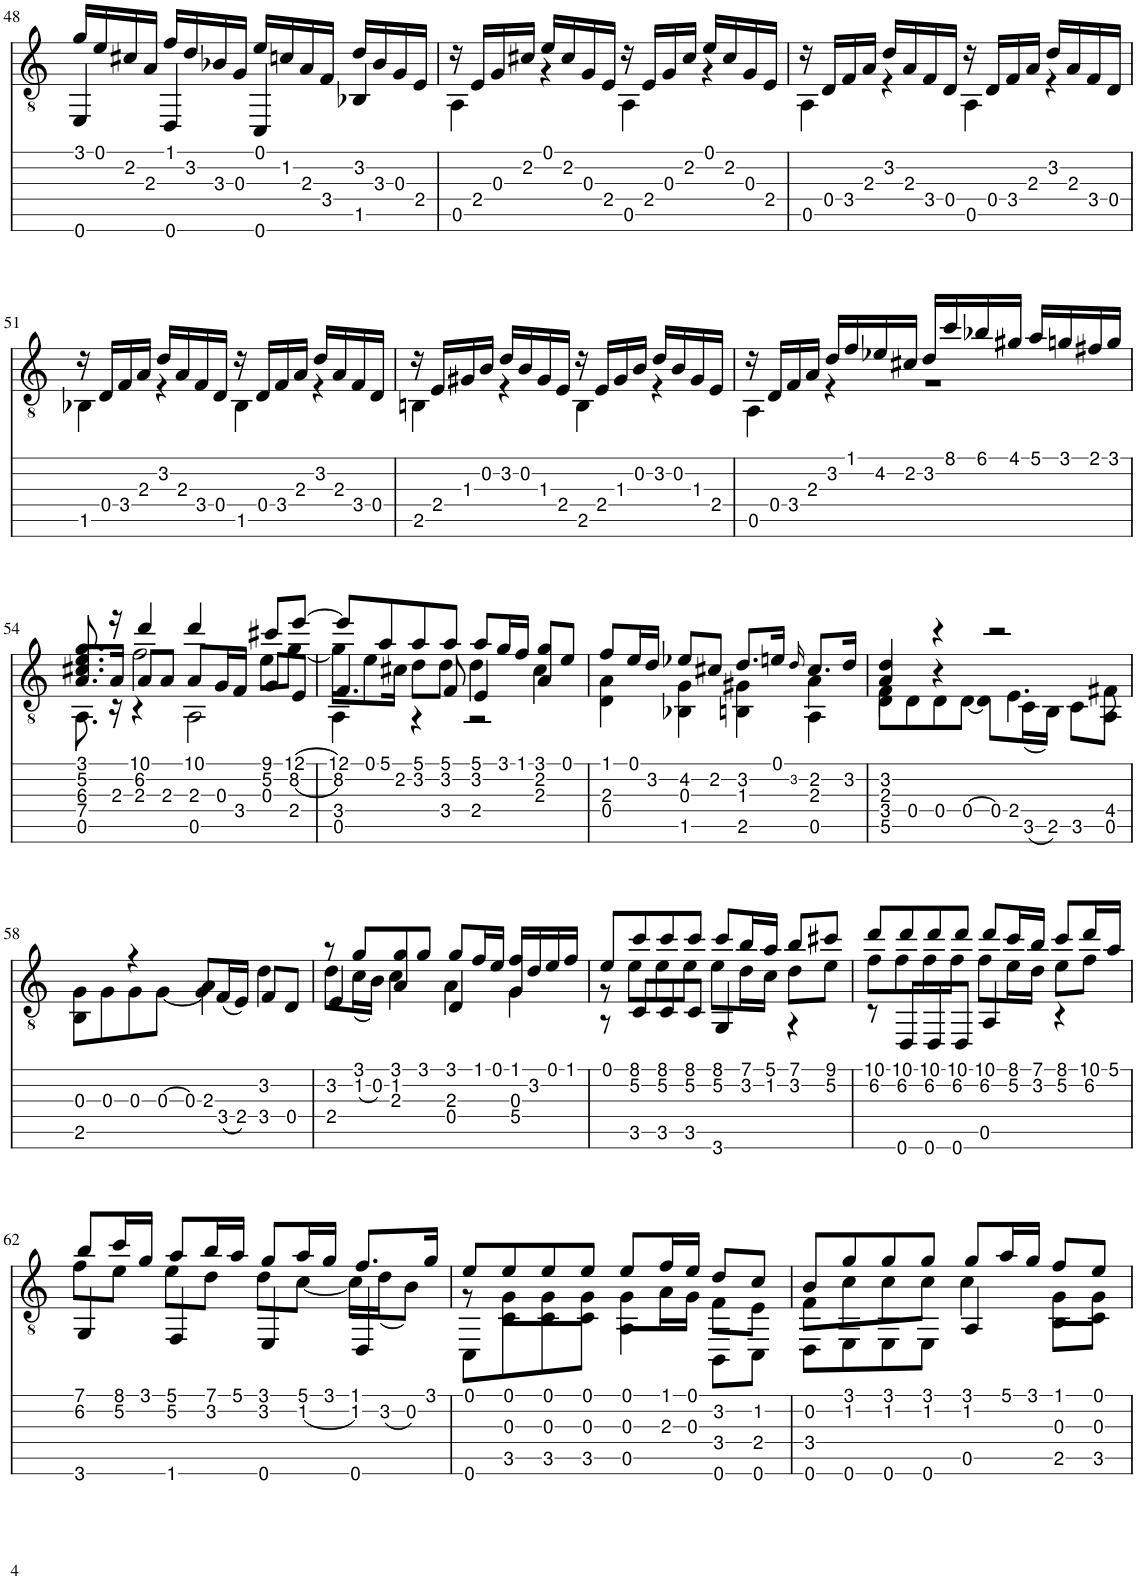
**kern	**kern
*part1	*part1
*staff2	*staff1
*I"Guitar	*
*I'Guit.	*
!!LO:PB:g=z
*	*clefGv2
*k[]	*k[]
*M4/4	*M4/4
*met(c)	*met(c)
=48	=48
*^	*^
16gLL	4EE	16g/LL	4EE/
16eJ	.	16e/	.
16c#XL	.	16c#X/	.
16AJJ	.	16A/JJ	.
16fLL	4DD	16f/LL	4DD/
16dJ	.	16d/	.
16B-XL	.	16B-X/	.
16GJJ	.	16G/JJ	.
16eLL	4CC	16e/LL	4CC/
16c-XJ	.	16cn/	.
16AL	.	16A/	.
16FJJ	.	16F/JJ	.
16dLL	4BB-X	16d/LL	4BB-X/
16B-J	.	16B-/	.
16GL	.	16G/	.
16EJJ	.	16E/JJ	.
=49	=49	=49	=49
16r	4AA	16r	4AA\
16ELL	.	16E/LL	.
16G	.	16G/	.
16c#XJJ	.	16c#X/JJ	.
16eLL	4r	16e/LL	4r
16c#J	.	16c#/	.
16GL	.	16G/	.
16EJJ	.	16E/JJ	.
16r	4AA	16r	4AA\
16ELL	.	16E/LL	.
16G	.	16G/	.
16c#JJ	.	16c#/JJ	.
16eLL	4r	16e/LL	4r
16c#J	.	16c#/	.
16GL	.	16G/	.
16EJJ	.	16E/JJ	.
=50	=50	=50	=50
16r	4AA	16r	4AA\
16DLL	.	16D/LL	.
16F	.	16F/	.
16AJJ	.	16A/JJ	.
16dLL	4r	16d/LL	4r
16AJ	.	16A/	.
16FL	.	16F/	.
16DJJ	.	16D/JJ	.
16r	4AA	16r	4AA\
16DLL	.	16D/LL	.
16F	.	16F/	.
16AJJ	.	16A/JJ	.
16dLL	4r	16d/LL	4r
16AJ	.	16A/	.
16FL	.	16F/	.
16DJJ	.	16D/JJ	.
!!LO:LB:g=z	!!
=51	=51	=51	=51
16r	4BB-X	16r	4BB-X\
16DLL	.	16D/LL	.
16F	.	16F/	.
16AJJ	.	16A/JJ	.
16dLL	4r	16d/LL	4r
16AJ	.	16A/	.
16FL	.	16F/	.
16DJJ	.	16D/JJ	.
16r	4BB-	16r	4BB-\
16DLL	.	16D/LL	.
16F	.	16F/	.
16AJJ	.	16A/JJ	.
16dLL	4r	16d/LL	4r
16AJ	.	16A/	.
16FL	.	16F/	.
16DJJ	.	16D/JJ	.
=52	=52	=52	=52
16r	4BBn	16r	4BBn\
16ELL	.	16E/LL	.
16G#X	.	16G#X/	.
16BJJ	.	16B/JJ	.
16dLL	4r	16d/LL	4r
16BJ	.	16B/	.
16G#L	.	16G#/	.
16EJJ	.	16E/JJ	.
16r	4BB	16r	4BB\
16ELL	.	16E/LL	.
16G#	.	16G#/	.
16BJJ	.	16B/JJ	.
16dLL	4r	16d/LL	4r
16BJ	.	16B/	.
16G#L	.	16G#/	.
16EJJ	.	16E/JJ	.
=53	=53	=53	=53
*	*^	*	*^
16r	4AA	1r	16r	4AA\	1r
16DLL	.	.	16D/LL	.	.
16F	.	.	16F/	.	.
16AJJ	.	.	16A/JJ	.	.
16dLL	4r	.	16d/LL	4r	.
16fJ	.	.	16f/	.	.
16e-XL	.	.	16e-X/	.	.
16c#XJJ	.	.	16c#X/JJ	.	.
16dLL	2ryy	.	16d/LL	2ryy	.
16ccJ	.	.	16cc/	.	.
16b-XL	.	.	16b-X/	.	.
16g#XJJ	.	.	16g#X/JJ	.	.
16aLL	.	.	16a/LL	.	.
16gnJ	.	.	16gn/	.	.
16f#XL	.	.	16f#X/	.	.
16gJJ	.	.	16g/JJ	.	.
!!LO:LB:g=z
=54	=54	=54	=54	=54	=54
*	*	*^	*	*	*^
8.c#X 8.e 8.g	4ryy	8.AL	8.AA	8.c#X/ 8.e/ 8.g/	4ryy	8.A/L	8.AA\
16r	.	16AJk	16r	16r	.	16A/Jk	16r
4dd	2f	8AL	4r	4dd/	2f\	8A/L	4r
.	.	8AJ	.	.	.	8A/J	.
4dd	.	8AL	2AA	4dd/	.	8A/L	2AA\
.	.	16GL	.	.	.	16G/L	.
.	.	16FJJ	.	.	.	16F/JJ	.
8cc#XL	8eL	8GL	.	8cc#X/L	8e\L	8G/L	.
[8eeJ	[8gJ	8EJ	.	[8ee/J	[8g\J	8E/J	.
=55	=55	=55	=55	=55	=55	=55	=55
8eeL]	16gKL]	4.F	4AA	8ee/L]	16g\KL]	4.F/	4AA\
.	8e	.	.	.	8e\	.	.
8aJ	.	.	.	8a/	.	.	.
.	16c#XJk	.	.	.	16c#X\Jk	.	.
8aL	8dL	.	4r	8a/	8d\L	.	4r
8aJ	8dJ	8F	.	8a/J	8d\J	8F/	.
8aL	4d	4E	2r	8a/L	4d\	4E/	2r
16gL	.	.	.	16g/L	.	.	.
16fJJ	.	.	.	16f/JJ	.	.	.
8gL	4c#	4A	.	8g/L	4c#\	4A/	.
8eJ	.	.	.	8e/J	.	.	.
*	*	*v	*v	*	*	*	*
*	*	*	*	*	*v	*v
=56	=56	=56	=56	=56	=56
8fL	4A	4D	8f/L	4A\	4D\
16eL	.	.	16e/L	.	.
16dJJ	.	.	16d/JJ	.	.
8e-XL	4G	4BB-X	8e-X/L	4G\	4BB-X\
8c#XJ	.	.	8c#X/J	.	.
8.dL	4G#X	4BBn	8.d/L	4G#X\	4BBn\
16enJk	.	.	16en/Jk	.	.
qd	.	.	16qd/	.	.
8.c#L	4A	4AA	8.c#/L	4A\	4AA\
16dJk	.	.	16d/Jk	.	.
=57	=57	=57	=57	=57	=57
4A 4d	4F	8DL	4A/ 4d/	4F\	8D\L
.	.	8DJ	.	.	8D\
4r	4r	8DL	4r	4r	8D\
.	.	[8DJ	.	.	[8D\J
2r	4.E	8DL]	2r	4.E\	8D\L]
.	.	16CL	.	.	(<16C\L
.	.	16BBJJ	.	.	16BB\JJ)
.	.	8CL	.	.	8C\L
.	8F#X	8AAJ	.	8F#X\	8AA\J
!!LO:LB:g=z	!!	!!
=58	=58	=58	=58	=58	=58
1ryy	4G	8BBL	1ryy	4G\	8BB\L
.	.	8GJ	.	.	8G\
.	4r	8GL	.	4r	8G\
.	.	[8GJ	.	.	[8G\J
.	4A	8GL]	.	4A\	8G/L]
.	.	16FL	.	.	(<16F/L
.	.	16EJJ	.	.	16E/JJ)
.	4d	8FL	.	4d\	8F/L
.	.	8DJ	.	.	8D/J
=59	=59	=59	=59	=59	=59
8r	8dL	4E	8r	8d\L	4E/
8g	16cL	.	8g/L	(16c\L	.
.	16BJJ	.	.	16B\JJ)	.
8gL	4c	4A	8g/	4c\	4A/
8gJ	.	.	8g/J	.	.
8gL	4A	4D	8g/L	4A\	4D/
16fL	.	.	16f/L	.	.
16eJJ	.	.	16e/JJ	.	.
16fLL	4G	4G	16f/LL	4G\	4G/
16dJ	.	.	16d/	.	.
16eL	.	.	16e/	.	.
16fJJ	.	.	16f/JJ	.	.
=60	=60	=60	=60	=60	=60
8eL	8r	8r	8e/L	8r	8r
8ccJ	8e	8C	8cc/	8e\L	8C/L
8ccL	8eL	8CL	8cc/	8e\	8C/
8ccJ	8eJ	8CJ	8cc/J	8e\J	8C/J
8ccL	8eL	4GG	8cc/L	8e\L	4GG/
16bL	16dL	.	16b/L	16d\L	.
16aJJ	16cJJ	.	16a/JJ	16c\JJ	.
8bL	8dL	4r	8b/L	8d\L	4r
8cc#XJ	8eJ	.	8cc#X/J	8e\J	.
=61	=61	=61	=61	=61	=61
8ddL	8fL	8r	8dd/L	8f\L	8r
8ddJ	8fJ	8DD	8dd/	8f\	8DD/L
8ddL	8fL	8DDL	8dd/	8f\	8DD/
8ddJ	8fJ	8DDJ	8dd/J	8f\J	8DD/J
8ddL	8fL	4AA	8dd/L	8f\L	4AA/
16ccL	16eL	.	16cc/L	16e\L	.
16bJJ	16dJJ	.	16b/JJ	16d\JJ	.
8ccL	8eL	4r	8cc/L	8e\L	4r
16ddL	8fJ	.	16dd/L	8f\J	.
16aJJ	.	.	16a/JJ	.	.
!!LO:LB:g=z	!!	!!
=62	=62	=62	=62	=62	=62
8bL	8fL	4GG	8b/L	8f\L	4GG/
16ccL	8eJ	.	16cc/L	8e\J	.
16gJJ	.	.	16g/JJ	.	.
8aL	8eL	4FF	8a/L	8e\L	4FF/
16bL	8dJ	.	16b/L	8d\J	.
16aJJ	.	.	16a/JJ	.	.
8gL	8dL	4EE	8g/L	8d\L	4EE/
16aL	[8cJ	.	16a/L	[8c\J	.
16gJJ	.	.	16g/JJ	.	.
8.fL	16cLL]	4DD	8.f/L	16c\LL]	4DD/
.	16dJ	.	.	(16d\J	.
.	8BJ	.	.	8B\J)	.
16gJk	.	.	16g/Jk	.	.
=63	=63	=63	=63	=63	=63
8eL	8r	8CCL	8e/L	8r	8CC\L
8eJ	8G	8CJ	8e/	8G\L	8C\
8eL	8GL	8CL	8e/	8G\	8C\
8eJ	8GJ	8CJ	8e/J	8G\J	8C\J
8eL	8GL	4AA	8e/L	8G\L	4AA\
16fL	16AL	.	16f/L	16A\L	.
16eJJ	16GJJ	.	16e/JJ	16G\JJ	.
8dL	8FL	8BBBL	8d/L	8F\L	8BBB\L
8cJ	8EJ	8CCJ	8c/J	8E\J	8CC\J
=64	=64	=64	=64	=64	=64
8BL	8FL	8DDL	8B/L	8F\L	8DD\L
8gJ	8cJ	8EEJ	8g/	8c\	8EE\
8gL	8cL	8EEL	8g/	8c\	8EE\
8gJ	8cJ	8EEJ	8g/J	8c\J	8EE\J
8gL	4c	4AA	8g/L	4c\	4AA/
16aL	.	.	16a/L	.	.
16gJJ	.	.	16g/JJ	.	.
8fL	8GL	8BBL	8f/L	8G\L	8BB\L
8eJ	8GJ	8CJ	8e/J	8G\J	8C\J
*v	*v	*v	*	*	*
*	*v	*v	*v
=	=
*-	*-
